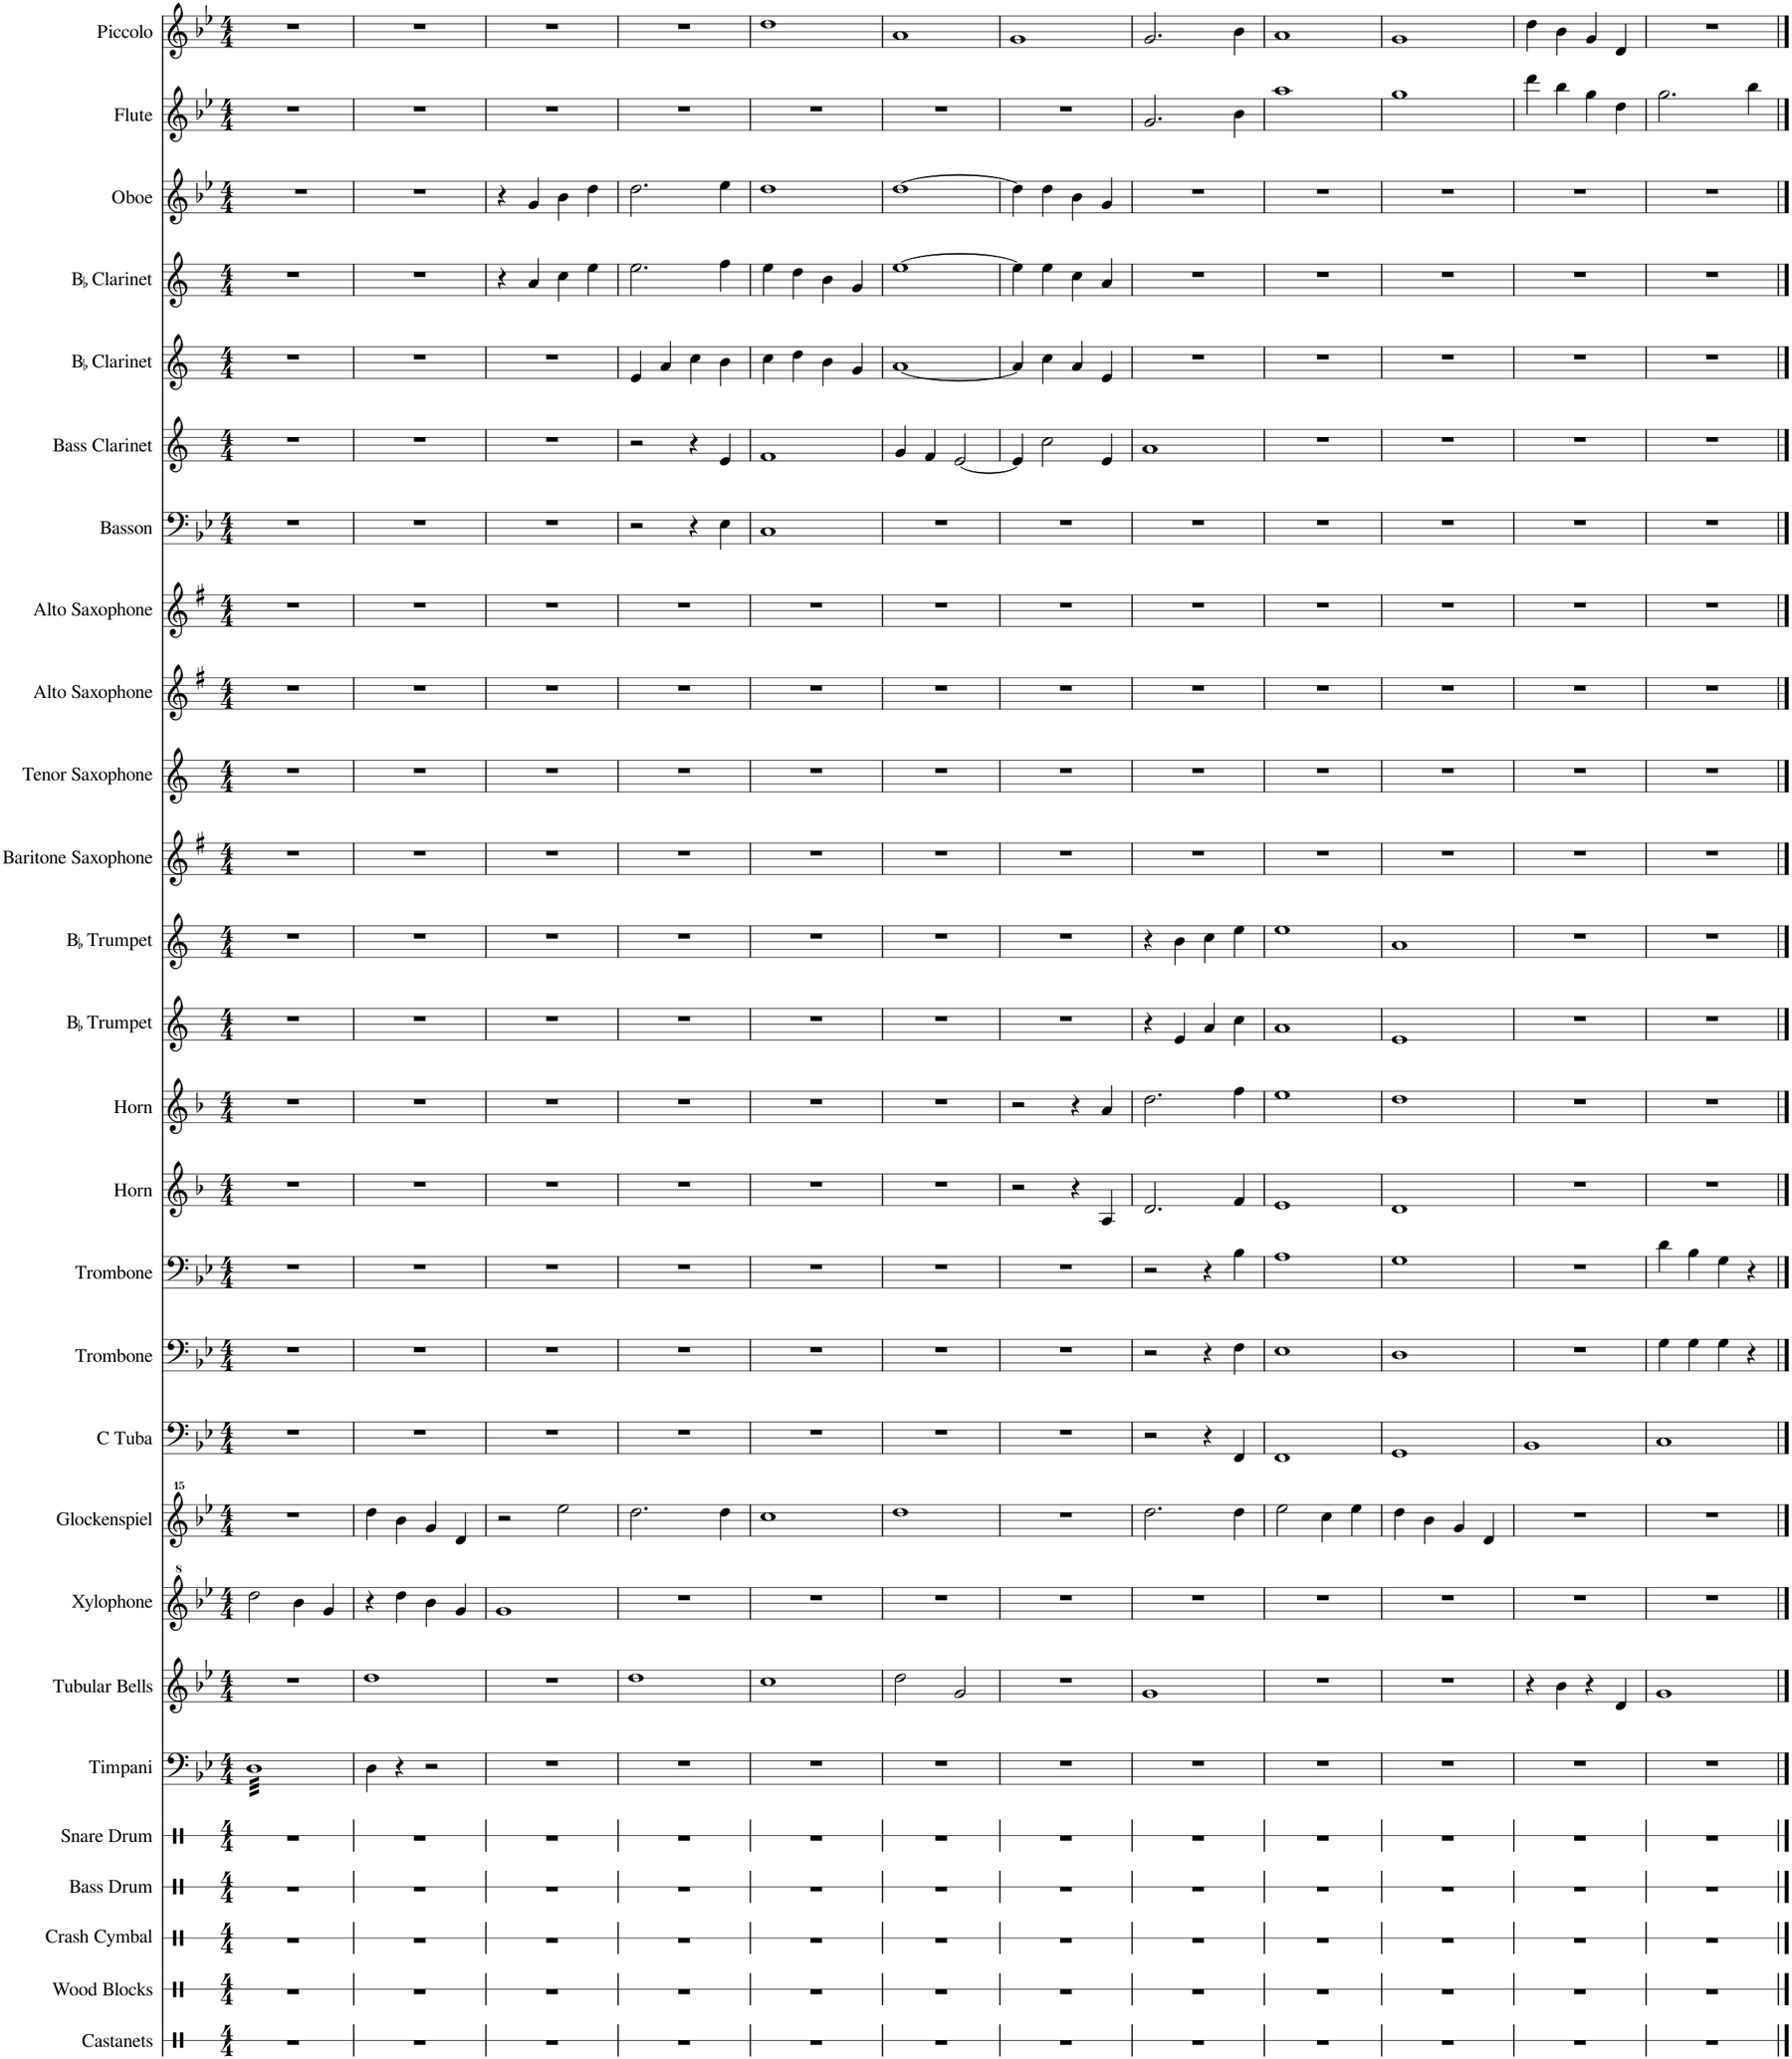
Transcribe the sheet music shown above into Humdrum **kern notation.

**kern	**kern	**kern	**kern	**kern	**kern	**kern	**kern	**kern	**kern	**kern	**kern	**kern	**kern	**kern	**kern	**kern	**kern	**kern	**kern	**kern	**kern	**kern	**kern	**kern	**kern	**kern
*part27	*part26	*part25	*part24	*part23	*part22	*part21	*part20	*part19	*part18	*part17	*part16	*part15	*part14	*part13	*part12	*part11	*part10	*part9	*part8	*part7	*part6	*part5	*part4	*part3	*part2	*part1
*staff27	*staff26	*staff25	*staff24	*staff23	*staff22	*staff21	*staff20	*staff19	*staff18	*staff17	*staff16	*staff15	*staff14	*staff13	*staff12	*staff11	*staff10	*staff9	*staff8	*staff7	*staff6	*staff5	*staff4	*staff3	*staff2	*staff1
*I"Castanets	*I"Wood Blocks	*I"Crash Cymbal	*I"Bass Drum	*I"Snare Drum	*I"Timpani	*I"Tubular Bells	*I"Xylophone	*I"Glockenspiel	*I"C Tuba	*I"Trombone	*I"Trombone	*I"Horn	*I"Horn	*I"BaccidentalFlat Trumpet	*I"BaccidentalFlat Trumpet	*I"Baritone Saxophone	*I"Tenor Saxophone	*I"Alto Saxophone	*I"Alto Saxophone	*I"Basson	*I"Bass Clarinet	*I"BaccidentalFlat Clarinet	*I"BaccidentalFlat Clarinet	*I"Oboe	*I"Flute	*I"Piccolo
*I'Cst.	*I'Wd. Bl.	*I'Cr. Cym.	*I'B. Dr.	*I'Sn. Dr.	*I'Timp.	*I'Tu. Be.	*I'Xyl.	*I'Glk.	*I'C Tu.	*I'Trb.	*I'Trb.	*I'Hn.	*I'Hn.	*I'BaccidentalFlat Tpt.	*I'BaccidentalFlat Tpt.	*I'Bar. Sax.	*I'T. Sax.	*I'A. Sax.	*I'A. Sax.	*I'Bsn.	*I'B. Cl.	*I'BaccidentalFlat Cl.	*I'BaccidentalFlat Cl.	*I'Ob.	*I'Fl.	*I'Picc.
*stria1	*stria1	*stria1	*stria1	*stria1	*	*	*	*	*	*	*	*	*	*	*	*	*	*	*	*	*	*	*	*	*	*
*clefX	*clefX	*clefX	*clefX	*clefX	*clefF4	*clefG2	*clefG^2	*clefG^^2	*clefF4	*clefF4	*clefF4	*clefG2	*clefG2	*clefG2	*clefG2	*clefG2	*clefG2	*clefG2	*clefG2	*clefF4	*clefG2	*clefG2	*clefG2	*clefG2	*clefG2	*clefG2
*	*	*	*	*	*	*	*	*	*	*	*	*Trd4c7	*Trd4c7	*Trd1c2	*Trd1c2	*Trd12c21	*Trd8c14	*Trd5c9	*Trd5c9	*	*Trd8c14	*Trd1c2	*Trd1c2	*	*	*Trd-7c-12
*k[]	*k[]	*k[]	*k[]	*k[]	*k[b-e-]	*k[b-e-]	*k[b-e-]	*k[b-e-]	*k[b-e-]	*k[b-e-]	*k[b-e-]	*k[b-]	*k[b-]	*k[]	*k[]	*k[f#]	*k[]	*k[f#]	*k[f#]	*k[b-e-]	*k[]	*k[]	*k[]	*k[b-e-]	*k[b-e-]	*k[b-e-]
*M4/4	*M4/4	*M4/4	*M4/4	*M4/4	*M4/4	*M4/4	*M4/4	*M4/4	*M4/4	*M4/4	*M4/4	*M4/4	*M4/4	*M4/4	*M4/4	*M4/4	*M4/4	*M4/4	*M4/4	*M4/4	*M4/4	*M4/4	*M4/4	*M4/4	*M4/4	*M4/4
=1	=1	=1	=1	=1	=1	=1	=1	=1	=1	=1	=1	=1	=1	=1	=1	=1	=1	=1	=1	=1	=1	=1	=1	=1	=1	=1
*	*	*	*	*	*tremolo	*	*	*	*	*	*	*	*	*	*	*	*	*	*	*	*	*	*	*	*	*
1r	1r	1r	1r	1r	32DLLL	1r	2ddd\	1r	1r	1r	1r	1r	1r	1r	1r	1r	1r	1r	1r	1r	1r	1r	1r	1r	1r	1r
.	.	.	.	.	32D	.	.	.	.	.	.	.	.	.	.	.	.	.	.	.	.	.	.	.	.	.
.	.	.	.	.	32D	.	.	.	.	.	.	.	.	.	.	.	.	.	.	.	.	.	.	.	.	.
.	.	.	.	.	32D	.	.	.	.	.	.	.	.	.	.	.	.	.	.	.	.	.	.	.	.	.
.	.	.	.	.	32D	.	.	.	.	.	.	.	.	.	.	.	.	.	.	.	.	.	.	.	.	.
.	.	.	.	.	32D	.	.	.	.	.	.	.	.	.	.	.	.	.	.	.	.	.	.	.	.	.
.	.	.	.	.	32D	.	.	.	.	.	.	.	.	.	.	.	.	.	.	.	.	.	.	.	.	.
.	.	.	.	.	32D	.	.	.	.	.	.	.	.	.	.	.	.	.	.	.	.	.	.	.	.	.
.	.	.	.	.	32D	.	.	.	.	.	.	.	.	.	.	.	.	.	.	.	.	.	.	.	.	.
.	.	.	.	.	32D	.	.	.	.	.	.	.	.	.	.	.	.	.	.	.	.	.	.	.	.	.
.	.	.	.	.	32D	.	.	.	.	.	.	.	.	.	.	.	.	.	.	.	.	.	.	.	.	.
.	.	.	.	.	32D	.	.	.	.	.	.	.	.	.	.	.	.	.	.	.	.	.	.	.	.	.
.	.	.	.	.	32D	.	.	.	.	.	.	.	.	.	.	.	.	.	.	.	.	.	.	.	.	.
.	.	.	.	.	32D	.	.	.	.	.	.	.	.	.	.	.	.	.	.	.	.	.	.	.	.	.
.	.	.	.	.	32D	.	.	.	.	.	.	.	.	.	.	.	.	.	.	.	.	.	.	.	.	.
.	.	.	.	.	32D	.	.	.	.	.	.	.	.	.	.	.	.	.	.	.	.	.	.	.	.	.
.	.	.	.	.	32D	.	4bb-\	.	.	.	.	.	.	.	.	.	.	.	.	.	.	.	.	.	.	.
.	.	.	.	.	32D	.	.	.	.	.	.	.	.	.	.	.	.	.	.	.	.	.	.	.	.	.
.	.	.	.	.	32D	.	.	.	.	.	.	.	.	.	.	.	.	.	.	.	.	.	.	.	.	.
.	.	.	.	.	32D	.	.	.	.	.	.	.	.	.	.	.	.	.	.	.	.	.	.	.	.	.
.	.	.	.	.	32D	.	.	.	.	.	.	.	.	.	.	.	.	.	.	.	.	.	.	.	.	.
.	.	.	.	.	32D	.	.	.	.	.	.	.	.	.	.	.	.	.	.	.	.	.	.	.	.	.
.	.	.	.	.	32D	.	.	.	.	.	.	.	.	.	.	.	.	.	.	.	.	.	.	.	.	.
.	.	.	.	.	32D	.	.	.	.	.	.	.	.	.	.	.	.	.	.	.	.	.	.	.	.	.
.	.	.	.	.	32D	.	4gg/	.	.	.	.	.	.	.	.	.	.	.	.	.	.	.	.	.	.	.
.	.	.	.	.	32D	.	.	.	.	.	.	.	.	.	.	.	.	.	.	.	.	.	.	.	.	.
.	.	.	.	.	32D	.	.	.	.	.	.	.	.	.	.	.	.	.	.	.	.	.	.	.	.	.
.	.	.	.	.	32D	.	.	.	.	.	.	.	.	.	.	.	.	.	.	.	.	.	.	.	.	.
.	.	.	.	.	32D	.	.	.	.	.	.	.	.	.	.	.	.	.	.	.	.	.	.	.	.	.
.	.	.	.	.	32D	.	.	.	.	.	.	.	.	.	.	.	.	.	.	.	.	.	.	.	.	.
.	.	.	.	.	32D	.	.	.	.	.	.	.	.	.	.	.	.	.	.	.	.	.	.	.	.	.
.	.	.	.	.	32DJJJ	.	.	.	.	.	.	.	.	.	.	.	.	.	.	.	.	.	.	.	.	.
*	*	*	*	*	*Xtremolo	*	*	*	*	*	*	*	*	*	*	*	*	*	*	*	*	*	*	*	*	*
=2	=2	=2	=2	=2	=2	=2	=2	=2	=2	=2	=2	=2	=2	=2	=2	=2	=2	=2	=2	=2	=2	=2	=2	=2	=2	=2
1r	1r	1r	1r	1r	4D\	1dd	4r	4dddd\	1r	1r	1r	1r	1r	1r	1r	1r	1r	1r	1r	1r	1r	1r	1r	1r	1r	1r
.	.	.	.	.	4r	.	4ddd\	4bbb-\	.	.	.	.	.	.	.	.	.	.	.	.	.	.	.	.	.	.
.	.	.	.	.	2r	.	4bb-\	4ggg/	.	.	.	.	.	.	.	.	.	.	.	.	.	.	.	.	.	.
.	.	.	.	.	.	.	4gg/	4ddd/	.	.	.	.	.	.	.	.	.	.	.	.	.	.	.	.	.	.
=3	=3	=3	=3	=3	=3	=3	=3	=3	=3	=3	=3	=3	=3	=3	=3	=3	=3	=3	=3	=3	=3	=3	=3	=3	=3	=3
1r	1r	1r	1r	1r	1r	1r	1gg	2r	1r	1r	1r	1r	1r	1r	1r	1r	1r	1r	1r	1r	1r	1r	4r	4r	1r	1r
.	.	.	.	.	.	.	.	.	.	.	.	.	.	.	.	.	.	.	.	.	.	.	4a/	4g/	.	.
.	.	.	.	.	.	.	.	2eeee-\	.	.	.	.	.	.	.	.	.	.	.	.	.	.	4cc\	4b-\	.	.
.	.	.	.	.	.	.	.	.	.	.	.	.	.	.	.	.	.	.	.	.	.	.	4ee\	4dd\	.	.
=4	=4	=4	=4	=4	=4	=4	=4	=4	=4	=4	=4	=4	=4	=4	=4	=4	=4	=4	=4	=4	=4	=4	=4	=4	=4	=4
1r	1r	1r	1r	1r	1r	1dd	1r	2.dddd\	1r	1r	1r	1r	1r	1r	1r	1r	1r	1r	1r	2r	2r	4e/	2.ee\	2.dd\	1r	1r
.	.	.	.	.	.	.	.	.	.	.	.	.	.	.	.	.	.	.	.	.	.	4a/	.	.	.	.
.	.	.	.	.	.	.	.	.	.	.	.	.	.	.	.	.	.	.	.	4r	4r	4cc\	.	.	.	.
.	.	.	.	.	.	.	.	4dddd\	.	.	.	.	.	.	.	.	.	.	.	4E-\	4e/	4b\	4ff\	4ee-\	.	.
=5	=5	=5	=5	=5	=5	=5	=5	=5	=5	=5	=5	=5	=5	=5	=5	=5	=5	=5	=5	=5	=5	=5	=5	=5	=5	=5
1r	1r	1r	1r	1r	1r	1cc	1r	1cccc	1r	1r	1r	1r	1r	1r	1r	1r	1r	1r	1r	1C	1f	4cc\	4ee\	1dd	1r	1dd
.	.	.	.	.	.	.	.	.	.	.	.	.	.	.	.	.	.	.	.	.	.	4dd\	4dd\	.	.	.
.	.	.	.	.	.	.	.	.	.	.	.	.	.	.	.	.	.	.	.	.	.	4b\	4b\	.	.	.
.	.	.	.	.	.	.	.	.	.	.	.	.	.	.	.	.	.	.	.	.	.	4g/	4g/	.	.	.
=6	=6	=6	=6	=6	=6	=6	=6	=6	=6	=6	=6	=6	=6	=6	=6	=6	=6	=6	=6	=6	=6	=6	=6	=6	=6	=6
1r	1r	1r	1r	1r	1r	2dd\	1r	1dddd	1r	1r	1r	1r	1r	1r	1r	1r	1r	1r	1r	1r	4g/	[1a	[1ee	[1dd	1r	1a
.	.	.	.	.	.	.	.	.	.	.	.	.	.	.	.	.	.	.	.	.	4f/	.	.	.	.	.
.	.	.	.	.	.	2g/	.	.	.	.	.	.	.	.	.	.	.	.	.	.	[2e/	.	.	.	.	.
=7	=7	=7	=7	=7	=7	=7	=7	=7	=7	=7	=7	=7	=7	=7	=7	=7	=7	=7	=7	=7	=7	=7	=7	=7	=7	=7
1r	1r	1r	1r	1r	1r	1r	1r	1r	1r	1r	1r	2r	2r	1r	1r	1r	1r	1r	1r	1r	4e/]	4a/]	4ee\]	4dd\]	1r	1g
.	.	.	.	.	.	.	.	.	.	.	.	.	.	.	.	.	.	.	.	.	2cc\	4cc\	4ee\	4dd\	.	.
.	.	.	.	.	.	.	.	.	.	.	.	4r	4r	.	.	.	.	.	.	.	.	4a/	4cc\	4b-\	.	.
.	.	.	.	.	.	.	.	.	.	.	.	4A/	4a/	.	.	.	.	.	.	.	4e/	4e/	4a/	4g/	.	.
=8	=8	=8	=8	=8	=8	=8	=8	=8	=8	=8	=8	=8	=8	=8	=8	=8	=8	=8	=8	=8	=8	=8	=8	=8	=8	=8
1r	1r	1r	1r	1r	1r	1g	1r	2.dddd\	2r	2r	2r	2.d/	2.dd\	4r	4r	1r	1r	1r	1r	1r	1a	1r	1r	1r	2.g/	2.g/
.	.	.	.	.	.	.	.	.	.	.	.	.	.	4e/	4b\	.	.	.	.	.	.	.	.	.	.	.
.	.	.	.	.	.	.	.	.	4r	4r	4r	.	.	4a/	4cc\	.	.	.	.	.	.	.	.	.	.	.
.	.	.	.	.	.	.	.	4dddd\	4FF/	4F\	4B-\	4f/	4ff\	4cc\	4ee\	.	.	.	.	.	.	.	.	.	4b-\	4b-\
=9	=9	=9	=9	=9	=9	=9	=9	=9	=9	=9	=9	=9	=9	=9	=9	=9	=9	=9	=9	=9	=9	=9	=9	=9	=9	=9
1r	1r	1r	1r	1r	1r	1r	1r	2eeee-\	1FF	1E-	1A	1e	1ee	1a	1ee	1r	1r	1r	1r	1r	1r	1r	1r	1r	1aa	1a
.	.	.	.	.	.	.	.	4cccc\	.	.	.	.	.	.	.	.	.	.	.	.	.	.	.	.	.	.
.	.	.	.	.	.	.	.	4eeee-\	.	.	.	.	.	.	.	.	.	.	.	.	.	.	.	.	.	.
=10	=10	=10	=10	=10	=10	=10	=10	=10	=10	=10	=10	=10	=10	=10	=10	=10	=10	=10	=10	=10	=10	=10	=10	=10	=10	=10
1r	1r	1r	1r	1r	1r	1r	1r	4dddd\	1GG	1D	1G	1d	1dd	1e	1a	1r	1r	1r	1r	1r	1r	1r	1r	1r	1gg	1g
.	.	.	.	.	.	.	.	4bbb-\	.	.	.	.	.	.	.	.	.	.	.	.	.	.	.	.	.	.
.	.	.	.	.	.	.	.	4ggg/	.	.	.	.	.	.	.	.	.	.	.	.	.	.	.	.	.	.
.	.	.	.	.	.	.	.	4ddd/	.	.	.	.	.	.	.	.	.	.	.	.	.	.	.	.	.	.
=11	=11	=11	=11	=11	=11	=11	=11	=11	=11	=11	=11	=11	=11	=11	=11	=11	=11	=11	=11	=11	=11	=11	=11	=11	=11	=11
1r	1r	1r	1r	1r	1r	4r	1r	1r	1BB-	1r	1r	1r	1r	1r	1r	1r	1r	1r	1r	1r	1r	1r	1r	1r	4ddd\	4dd\
.	.	.	.	.	.	4b-\	.	.	.	.	.	.	.	.	.	.	.	.	.	.	.	.	.	.	4bb-\	4b-\
.	.	.	.	.	.	4r	.	.	.	.	.	.	.	.	.	.	.	.	.	.	.	.	.	.	4gg\	4g/
.	.	.	.	.	.	4d/	.	.	.	.	.	.	.	.	.	.	.	.	.	.	.	.	.	.	4dd\	4d/
=12	=12	=12	=12	=12	=12	=12	=12	=12	=12	=12	=12	=12	=12	=12	=12	=12	=12	=12	=12	=12	=12	=12	=12	=12	=12	=12
1r	1r	1r	1r	1r	1r	1g	1r	1r	1C	4G\	4d\	1r	1r	1r	1r	1r	1r	1r	1r	1r	1r	1r	1r	1r	2.gg\	1r
.	.	.	.	.	.	.	.	.	.	4G\	4B-\	.	.	.	.	.	.	.	.	.	.	.	.	.	.	.
.	.	.	.	.	.	.	.	.	.	4G\	4G\	.	.	.	.	.	.	.	.	.	.	.	.	.	.	.
.	.	.	.	.	.	.	.	.	.	4r	4r	.	.	.	.	.	.	.	.	.	.	.	.	.	4bb-\	.
==	==	==	==	==	==	==	==	==	==	==	==	==	==	==	==	==	==	==	==	==	==	==	==	==	==	==
*-	*-	*-	*-	*-	*-	*-	*-	*-	*-	*-	*-	*-	*-	*-	*-	*-	*-	*-	*-	*-	*-	*-	*-	*-	*-	*-
